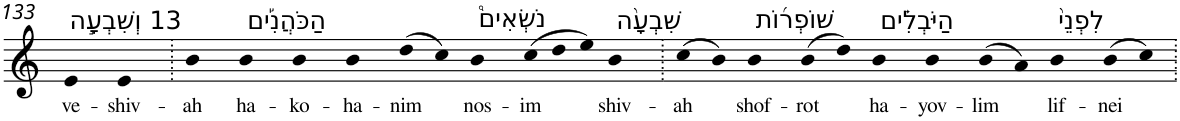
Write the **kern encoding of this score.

**kern	**text
*part1	*part1
*staff1	*staff1
*I"Piano	*
*I'Pno	*
!!LO:PB:g=z
*clefG2	*
*k[]	*
=133	=133
!LO:TX:a:t=13 וְשִׁבְעָ֣ה	!
!	!LO:LY:b
4e	ve-
!	!LO:LY:b
4e	-shiv-
=134.	=134.
!	!LO:LY:b
4b	-ah
!LO:TX:a:t=הַכֹּהֲנִ֡ים	!
!	!LO:LY:b
4b	ha-
!	!LO:LY:b
4b	-ko-
!	!LO:LY:b
4b	-ha-
!	!LO:LY:b
(>8dd	-nim
8cc)	.
!LO:TX:a:t=נֹשְׂאִים֩	!
!	!LO:LY:b
4b	nos-
*Xtuplet	*
!	!LO:LY:b
(>12cc	-im
12dd	.
12ee)	.
!LO:TX:a:t=שִׁבְעָ֨ה	!
!	!LO:LY:b
4b	shiv-
=135.	=135.
!	!LO:LY:b
(>8cc	-ah
8b)	.
!LO:TX:a:t=שׁוֹפְר֜וֹת	!
!	!LO:LY:b
4b	shof-
!	!LO:LY:b
(>8b	-rot
8dd)	.
!LO:TX:a:t=הַיֹּבְלִ֗ים	!
!	!LO:LY:b
4b	ha-
!	!LO:LY:b
4b	-yov-
!	!LO:LY:b
(>8b	-lim
8a)	.
!LO:TX:a:t=לִפְנֵי֙	!
!	!LO:LY:b
4b	lif-
!	!LO:LY:b
(>8b	-nei
8cc)	.
=.	=.
*-	*-
